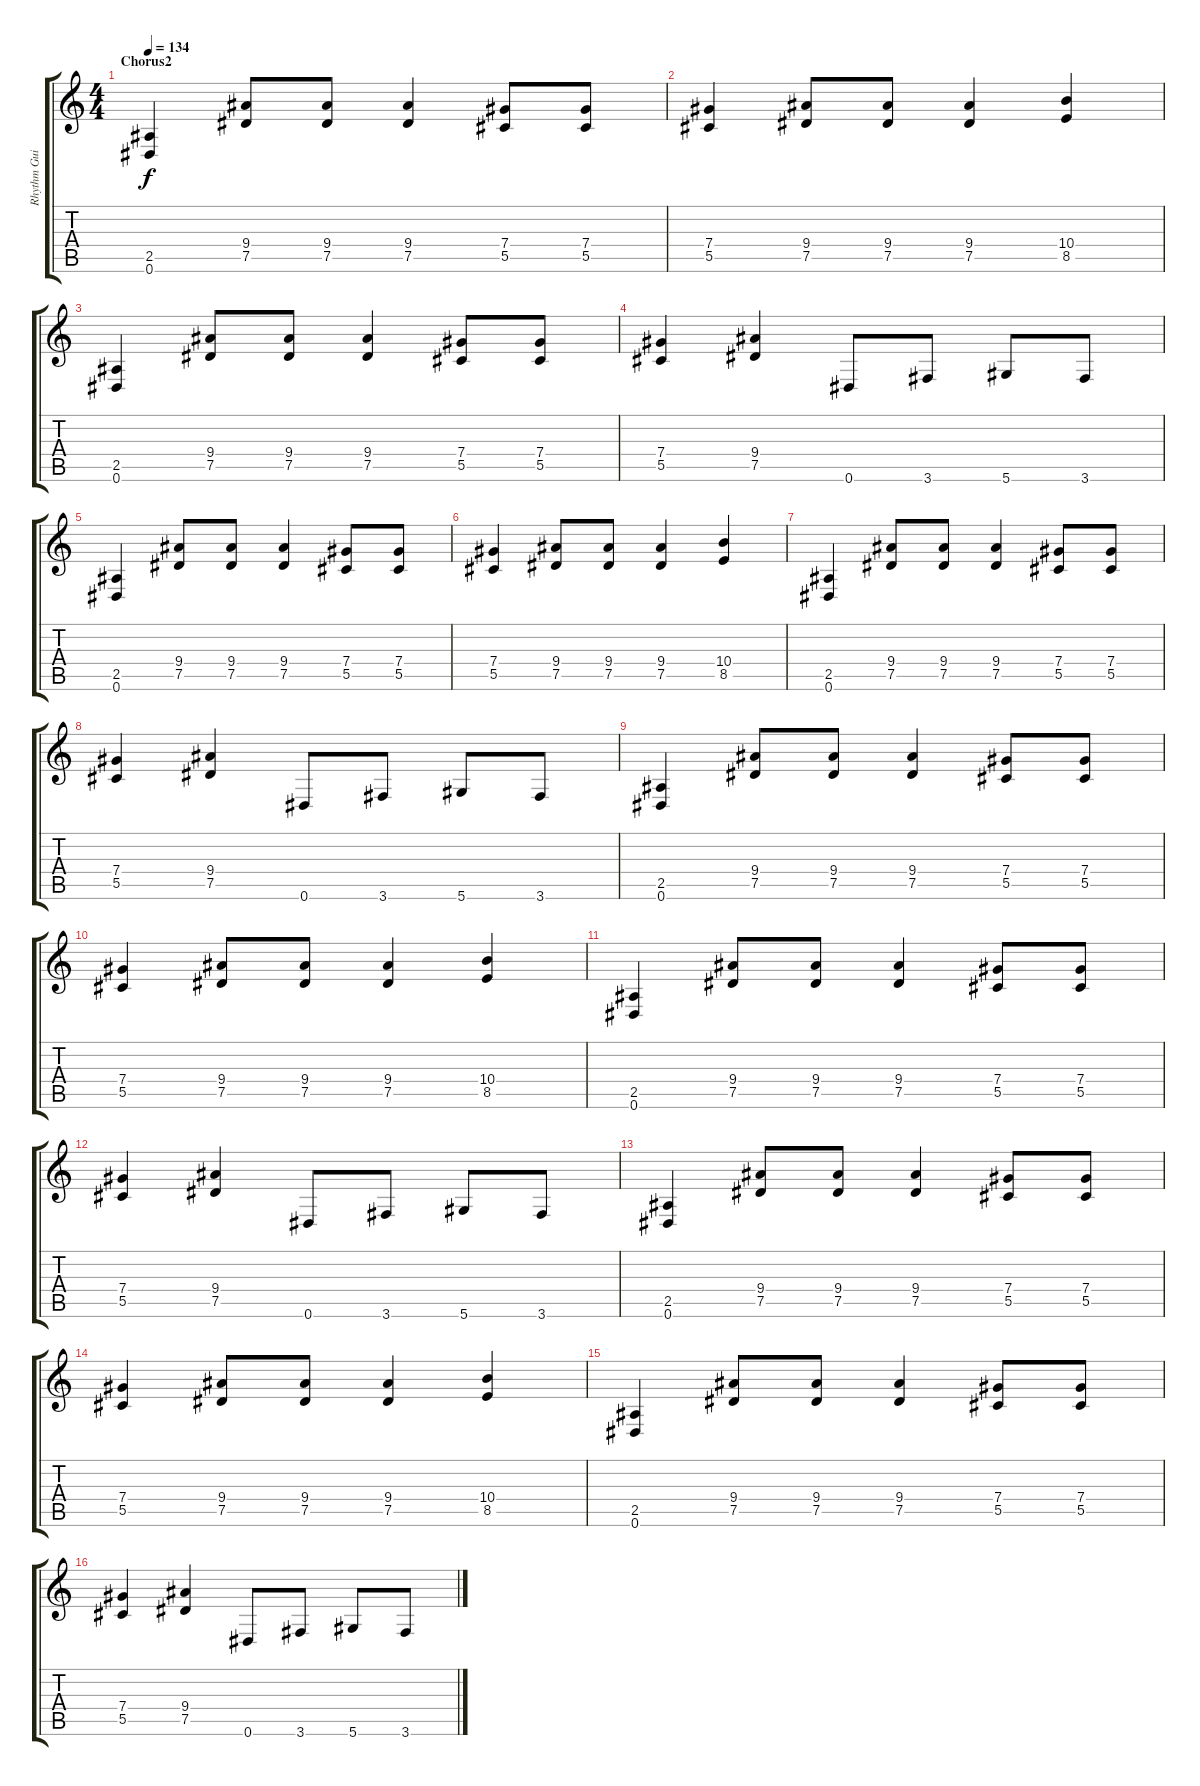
\track ("Rhythm Guitar" "Rhythm Gui") {instrument distortionguitar}
\staff {score tabs}
\tuning (Eb4 Bb3 Gb3 Db3 Ab2 Eb2) {hide}
\ts (4 4)
\section ("" "Chorus2")
\tempo 134
\clef g2
\ks c
(2.5 0.6).4{dy f} (9.4 7.5).8 (9.4 7.5).8 (9.4 7.5).4 (7.4 5.5).8 (7.4 5.5).8 |
(7.4 5.5).4 (9.4 7.5).8 (9.4 7.5).8 (9.4 7.5).4 (10.4 8.5).4 |
(2.5 0.6).4 (9.4 7.5).8 (9.4 7.5).8 (9.4 7.5).4 (7.4 5.5).8 (7.4 5.5).8 |
(7.4 5.5).4 (9.4 7.5).4 0.6.8 3.6.8 5.6.8 3.6.8 |
(2.5 0.6).4 (9.4 7.5).8 (9.4 7.5).8 (9.4 7.5).4 (7.4 5.5).8 (7.4 5.5).8 |
(7.4 5.5).4 (9.4 7.5).8 (9.4 7.5).8 (9.4 7.5).4 (10.4 8.5).4 |
(2.5 0.6).4 (9.4 7.5).8 (9.4 7.5).8 (9.4 7.5).4 (7.4 5.5).8 (7.4 5.5).8 |
(7.4 5.5).4 (9.4 7.5).4 0.6.8 3.6.8 5.6.8 3.6.8 |
(2.5 0.6).4 (9.4 7.5).8 (9.4 7.5).8 (9.4 7.5).4 (7.4 5.5).8 (7.4 5.5).8 |
(7.4 5.5).4 (9.4 7.5).8 (9.4 7.5).8 (9.4 7.5).4 (10.4 8.5).4 |
(2.5 0.6).4 (9.4 7.5).8 (9.4 7.5).8 (9.4 7.5).4 (7.4 5.5).8 (7.4 5.5).8 |
(7.4 5.5).4 (9.4 7.5).4 0.6.8 3.6.8 5.6.8 3.6.8 |
(2.5 0.6).4 (9.4 7.5).8 (9.4 7.5).8 (9.4 7.5).4 (7.4 5.5).8 (7.4 5.5).8 |
(7.4 5.5).4 (9.4 7.5).8 (9.4 7.5).8 (9.4 7.5).4 (10.4 8.5).4 |
(2.5 0.6).4 (9.4 7.5).8 (9.4 7.5).8 (9.4 7.5).4 (7.4 5.5).8 (7.4 5.5).8 |
(7.4 5.5).4 (9.4 7.5).4 0.6.8 3.6.8 5.6.8 3.6.8
